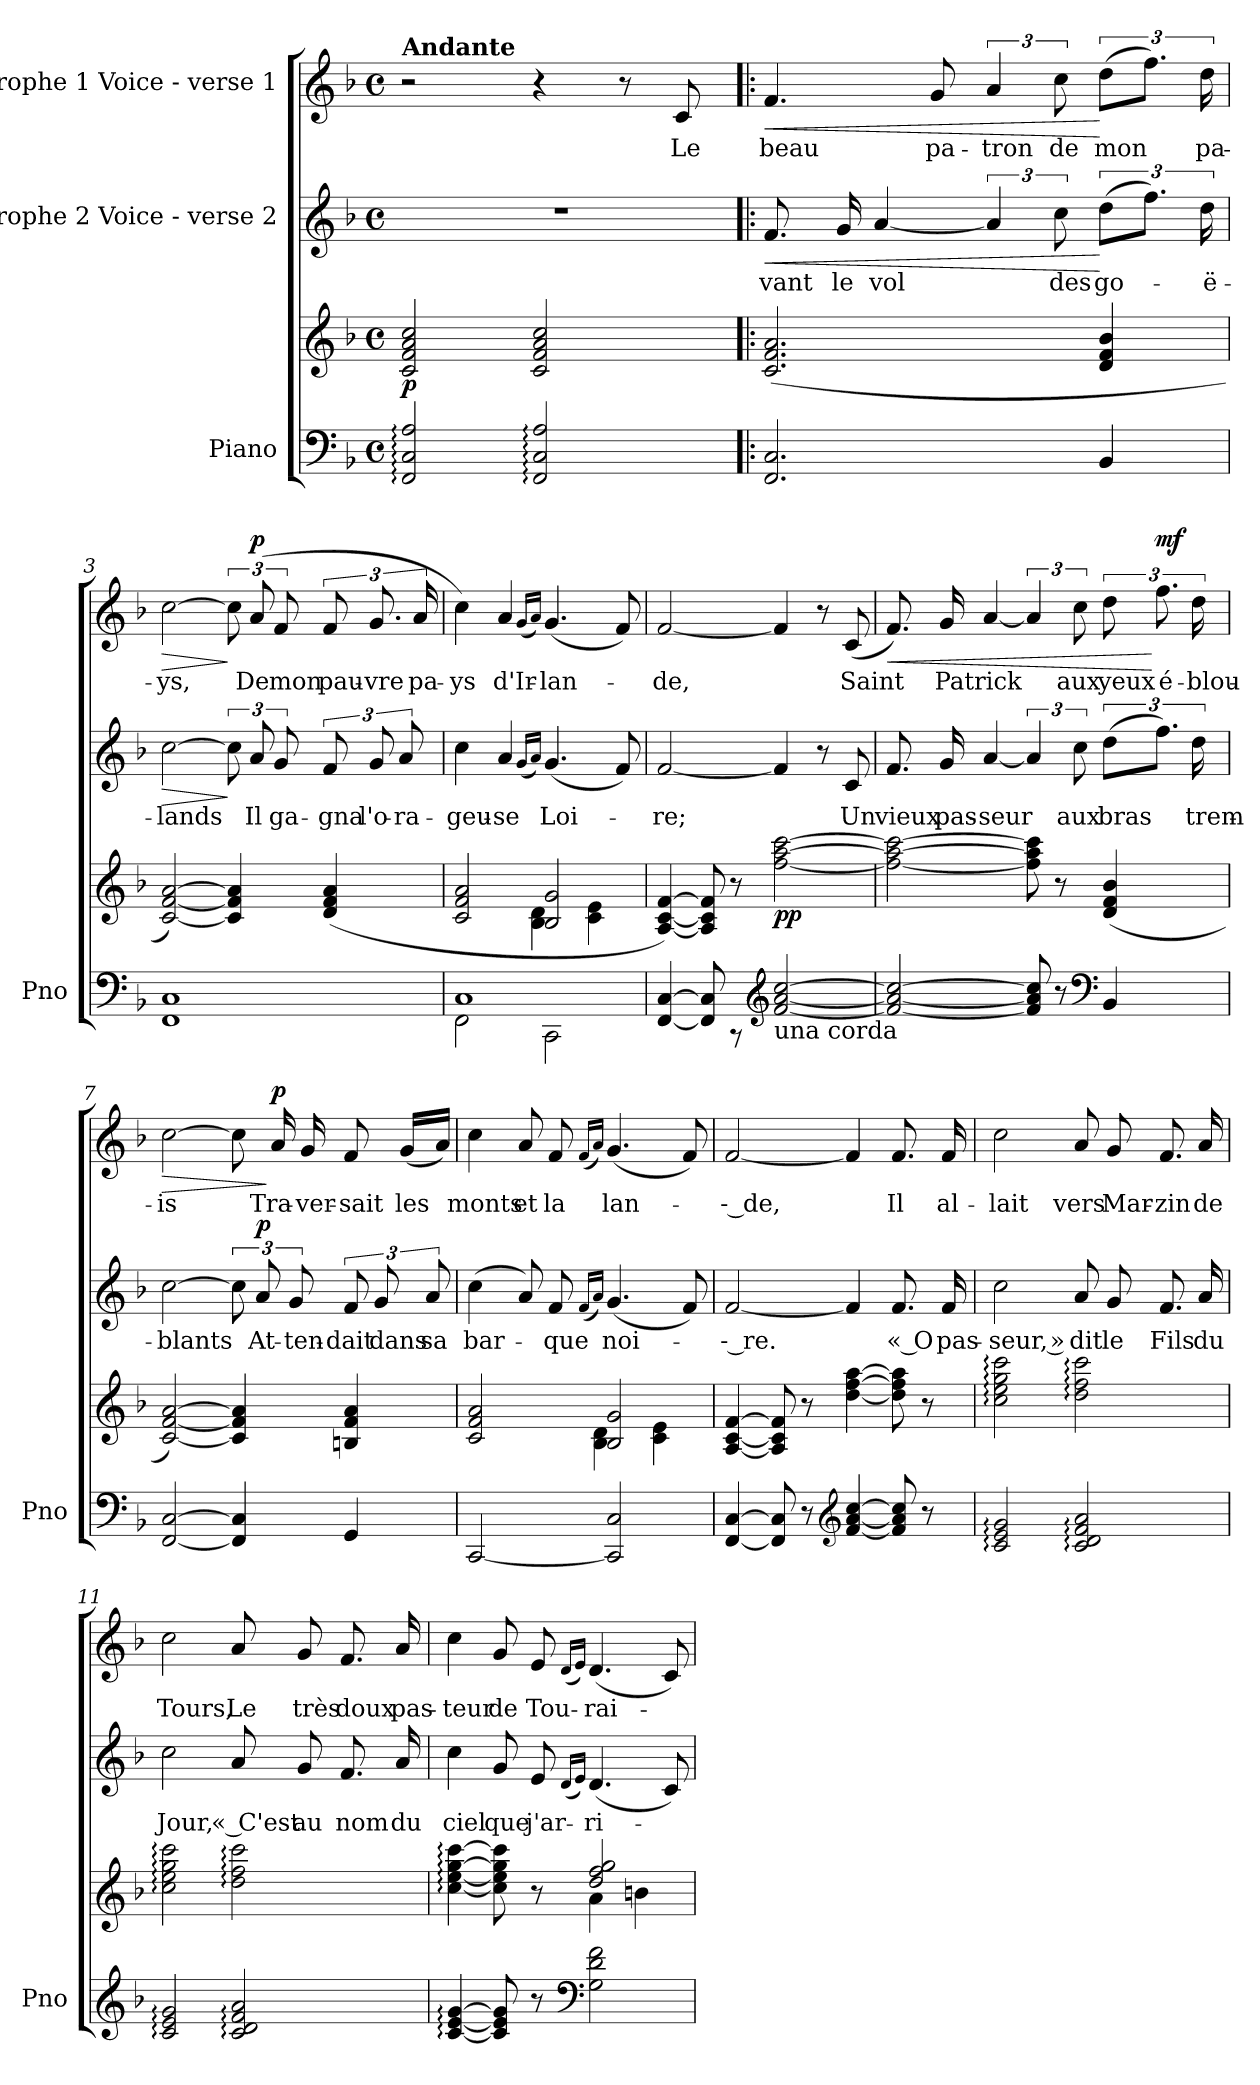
**kern	**kern	**dynam	**kern	**text	**dynam	**kern	**text	**dynam
*part3	*part3	*part3	*part2	*part2	*part2	*part1	*part1	*part1
*staff4	*staff3	*staff3/4	*staff2	*staff2	*staff2	*staff1	*staff1	*staff1
*I"Piano	*	*	*I"Strophe 2 Voice - verse 2	*	*	*I"Strophe 1 Voice - verse 1	*	*
*I'Pno	*	*	*	*	*	*	*	*
*clefF4	*clefG2	*	*clefG2	*	*	*clefG2	*	*
*k[b-]	*k[b-]	*	*k[b-]	*	*	*k[b-]	*	*
*M4/4	*M4/4	*	*M4/4	*	*	*M4/4	*	*
*met(c)	*met(c)	*	*met(c)	*	*	*met(c)	*	*
=1	=1	=1	=1	=1	=1	=1	=1	=1
!	!	!	!	!	!	!LO:TX:a:B:t=Andante	!	!
!	!	!LO:DY:b	!	!	!	!	!	!
2FF/: 2C/: 2A/:	2c/ 2f/ 2a/ 2cc/	p	1r	.	.	2r	.	.
2FF/: 2C/: 2A/:	2c/ 2f/ 2a/ 2cc/	.	.	.	.	4r	.	.
.	.	.	.	.	.	8r	.	.
!	!	!	!	!	!	!	!LO:LY:b	!
.	.	.	.	.	.	8c/	Le	.
=2!|:	=2!|:	=2!|:	=2!|:	=2!|:	=2!|:	=2!|:	=2!|:	=2!|:
!	!	!	!	!LO:LY:b	!LO:HP:b	!	!LO:LY:b	!LO:HP:b
2.FF/ 2.C/	(>2.c/ 2.f/ 2.a/	.	8.f/	- vant	<	4.f/	beau	<
!	!	!	!	!LO:LY:b	!	!	!	!
.	.	.	16g/	le	.	.	.	.
!	!	!	!	!LO:LY:b	!	!	!	!
.	.	.	[4a/	vol	.	.	.	.
!	!	!	!	!	!	!	!LO:LY:b	!
.	.	.	.	.	.	8g/	pa-	.
!	!	!	!	!	!	!	!LO:LY:b	!
.	.	.	6a/]	.	.	6a/	-tron	.
!	!	!	!	!LO:LY:b	!	!	!LO:LY:b	!
.	.	.	12cc\	des	.	12cc\	de	.
!	!	!	!	!LO:LY:b	!	!	!LO:LY:b	!
4BB-/	4d/ 4f/ 4b-/	.	(>12dd\L	go-	[	(>12dd\L	mon	[
.	.	.	12.ff\J)	.	.	12.ff\J)	.	.
!	!	!	!	!LO:LY:b	!	!	!LO:LY:b	!
.	.	.	24dd\	-ë-	.	24dd\	pa-	.
=3	=3	=3	=3	=3	=3	=3	=3	=3
!	!	!	!	!LO:LY:b	!LO:HP:b	!	!LO:LY:b	!LO:HP:b
1FF 1C	[2c/ [2f/ [2a/)	.	[2cc\	-lands	>	[2cc\	-ys,	>
.	4c/] 4f/] 4a/]	.	12cc\]	.	]	12cc\]	.	]
!	!	!	!	!LO:LY:b	!	!	!LO:LY:b	!LO:DY:a
.	.	.	12a/	Il	.	(>12a/	De	p
!	!	!	!	!LO:LY:b	!	!	!LO:LY:b	!
.	.	.	12g/	ga-	.	12f/	mon	.
!	!	!	!	!LO:LY:b	!	!	!LO:LY:b	!
.	(>4d/ 4f/ 4a/	.	12f/	-gna	.	12f/	pau-	.
!	!	!	!	!LO:LY:b	!	!	!LO:LY:b	!
.	.	.	12g/	l'o-	.	12.g/	-vre	.
!	!	!	!	!LO:LY:b	!	!	!	!
.	.	.	12a/	-ra-	.	.	.	.
!	!	!	!	!	!	!	!LO:LY:b	!
.	.	.	.	.	.	24a/	pa-	.
=4	=4	=4	=4	=4	=4	=4	=4	=4
*^	*^	*	*	*	*	*	*	*
!	!	!	!	!	!	!LO:LY:b	!	!	!LO:LY:b	!
1C	2FF\	2c/ 2f/ 2a/	2reyy	.	4cc\	-geu-	.	4cc\)	-ys	.
!	!	!	!	!	!	!LO:LY:b	!	!	!LO:LY:b	!
.	.	.	.	.	4a/	-se	.	4a/	d'Ir-	.
.	.	.	.	.	(<16qg/LL	.	.	(<16qg/LL	.	.
.	.	.	.	.	16qa/JJ)	.	.	16qa/JJ)	.	.
!	!	!	!	!	!	!LO:LY:b	!	!	!LO:LY:b	!
.	2CC\	2B-/ 2g/	4B-\ 4d\	.	(<4.g/	Loi-	.	(<4.g/	-lan-	.
.	.	.	4c\ 4e\	.	.	.	.	.	.	.
.	.	.	.	.	8f/)	.	.	8f/)	.	.
!!LO:LB:g=z
=5	=5	=5	=5	=5	=5	=5	=5	=5	=5	=5
!	!	!	!	!	!	!LO:LY:b	!	!	!LO:LY:b	!
2ryy	[4FF/ [4C/	[4A/ [4c/ [4f/)	2ryy	.	[2f/	-re;	.	[2f/	-de,	.
.	8FF/] 8C/]	8A/] 8c/] 8f/]	.	.	.	.	.	.	.	.
.	8rCC	8r	.	.	.	.	.	.	.	.
*clefG2	*	*	*	*	*	*	*	*	*	*
!LO:TX:b:t=una corda	!	!	!	!	!	!	!	!	!	!
!	!	!	!	!LO:DY:b	!	!	!	!	!	!
[2f/ [2a/ [2cc/	2rcyy	2ryy	[2ff\ [2aa\ [2ccc\	pp	4f/]	.	.	4f/]	.	.
.	.	.	.	.	8r	.	.	8r	.	.
!	!	!	!	!	!	!LO:LY:b	!	!	!LO:LY:b	!
.	.	.	.	.	8c/	Un	.	(<8c/	Saint	.
*v	*v	*	*	*	*	*	*	*	*	*
*	*v	*v	*	*	*	*	*	*	*
=6	=6	=6	=6	=6	=6	=6	=6	=6
!	!	!	!	!LO:LY:b	!	!	!	!LO:HP:b
2f/_ 2a/_ 2cc/_	2ff\_ 2aa\_ 2ccc\_	.	8.f/	vieux	.	8.f/)	.	<
!	!	!	!	!LO:LY:b	!	!	!LO:LY:b	!
.	.	.	16g/	pas-	.	16g/	Patrick	.
!	!	!	!	!LO:LY:b	!	!	!	!
.	.	.	[4a/	-seur	.	[4a/	.	.
8f/] 8a/] 8cc/]	8ff\] 8aa\] 8ccc\]	.	6a/]	.	.	6a/]	.	.
8r	8r	.	.	.	.	.	.	.
!	!	!	!	!LO:LY:b	!	!	!LO:LY:b	!
.	.	.	12cc\	aux	.	12cc\	aux	.
*clefF4	*	*	*	*	*	*	*	*
!	!	!	!	!LO:LY:b	!	!	!LO:LY:b	!
4BB-/	(>4d/ 4f/ 4b-/	.	(>12dd\L	bras	.	12dd\	yeux	.
!	!	!	!	!	!	!	!LO:LY:b	!LO:DY:n=1:a
.	.	.	12.ff\J)	.	.	12.ff\	é-	[ mf
!	!	!	!	!LO:LY:b	!	!	!LO:LY:b	!
.	.	.	24dd\	trem-	.	24dd\	-blou-	.
=7	=7	=7	=7	=7	=7	=7	=7	=7
!	!	!	!	!LO:LY:b	!	!	!LO:LY:b	!LO:HP:b
[2FF/ [2C/	[2c/ [2f/ [2a/)	.	[2cc\	-blants	.	[2cc\	-is	>
4FF/] 4C/]	4c/] 4f/] 4a/]	.	12cc\]	.	.	8cc\]	.	.
!	!	!	!	!LO:LY:b	!LO:DY:a	!	!	!
.	.	.	12a/	At-	p	.	.	.
!	!	!	!	!	!	!	!LO:LY:b	!LO:DY:n=1:a
.	.	.	.	.	.	16a/	Tra-	] p
!	!	!	!	!LO:LY:b	!	!	!	!
.	.	.	12g/	-ten-	.	.	.	.
!	!	!	!	!	!	!	!LO:LY:b	!
.	.	.	.	.	.	16g/	-ver-	.
!	!	!	!	!LO:LY:b	!	!	!LO:LY:b	!
4GG/	4Bn/ 4f/ 4a/	.	12f/	-dait	.	8f/	-sait	.
!	!	!	!	!LO:LY:b	!	!	!	!
.	.	.	12g/	dans	.	.	.	.
!	!	!	!	!	!	!	!LO:LY:b	!
.	.	.	.	.	.	(<16g/LL	les	.
!	!	!	!	!LO:LY:b	!	!	!	!
.	.	.	12a/	sa	.	.	.	.
.	.	.	.	.	.	16a/JJ)	.	.
=8	=8	=8	=8	=8	=8	=8	=8	=8
*	*^	*	*	*	*	*	*	*
!	!	!	!	!	!LO:LY:b	!	!	!LO:LY:b	!
[2CC/	2c/ 2f/ 2a/	2rAyy	.	(>4cc\	bar-	.	4cc\	monts	.
!	!	!	!	!	!	!	!	!LO:LY:b	!
.	.	.	.	8a/)	.	.	8a/	et	.
!	!	!	!	!	!LO:LY:b	!	!	!LO:LY:b	!
.	.	.	.	8f/	-que	.	8f/	la	.
.	.	.	.	(<16qf/LL	.	.	(<16qf/LL	.	.
.	.	.	.	16qa/JJ)	.	.	16qa/JJ)	.	.
!	!	!	!	!	!LO:LY:b	!	!	!LO:LY:b	!
2CC/] 2C/	2B-/ 2g/	4B-\ 4d\	.	(<4.g/	noi-	.	(<4.g/	lan-	.
.	.	4c\ 4e\	.	.	.	.	.	.	.
.	.	.	.	8f/)	.	.	8f/)	.	.
*	*v	*v	*	*	*	*	*	*	*
!!LO:PB:g=z
=9	=9	=9	=9	=9	=9	=9	=9	=9
!	!	!	!	!LO:LY:b	!	!	!LO:LY:b	!
[4FF/ [4C/	[4A/ [4c/ [4f/	.	[2f/	-- re.	.	[2f/	-- de,	.
8FF/] 8C/]	8A/] 8c/] 8f/]	.	.	.	.	.	.	.
8r	8r	.	.	.	.	.	.	.
*clefG2	*	*	*	*	*	*	*	*
[4f/ [4a/ [4cc/	[4dd\ [4ff\ [4aa\	.	4f/]	.	.	4f/]	.	.
!	!	!	!	!LO:LY:b	!LO:DY:a	!	!LO:LY:b	!
!	!	!	!	!	!LO:DY:n=1:a	!	!	!LO:DY:a
!	!	!	!	!	!	!	!	!LO:DY:n=1:a
8f/] 8a/] 8cc/]	8dd\] 8ff\] 8aa\]	.	8.f/	« O	other-dynamics f	8.f/	Il	other-dynamics f
8r	8r	.	.	.	.	.	.	.
!	!	!	!	!LO:LY:b	!	!	!LO:LY:b	!
.	.	.	16f/	pas-	.	16f/	al-	.
=10	=10	=10	=10	=10	=10	=10	=10	=10
!	!	!	!	!LO:LY:b	!	!	!LO:LY:b	!
2c/: 2e/: 2g/:	2cc\: 2ee\: 2gg\: 2ccc\:	.	2cc\	-seur, »	.	2cc\	-lait	.
!	!	!LO:DY:b	!	!LO:LY:b	!	!	!LO:LY:b	!
!	!	!LO:DY:n=1:b	!	!	!	!	!	!
2c/: 2d/: 2f/: 2a/:	2dd\: 2ff\: 2ccc\:	other-dynamics f	8a/	dit	.	8a/	vers	.
!	!	!	!	!LO:LY:b	!	!	!LO:LY:b	!
.	.	.	8g/	le	.	8g/	Mar-	.
!	!	!	!	!LO:LY:b	!	!	!LO:LY:b	!
.	.	.	8.f/	Fils	.	8.f/	-zin	.
!	!	!	!	!LO:LY:b	!	!	!LO:LY:b	!
.	.	.	16a/	du	.	16a/	de	.
=11	=11	=11	=11	=11	=11	=11	=11	=11
!	!	!	!	!LO:LY:b	!	!	!LO:LY:b	!
2c/: 2e/: 2g/:	2cc\: 2ee\: 2gg\: 2ccc\:	.	2cc\	Jour,	.	2cc\	Tours,	.
!	!	!	!	!LO:LY:b	!	!	!LO:LY:b	!
2c/: 2d/: 2f/: 2a/:	2dd\: 2ff\: 2ccc\:	.	8a/	« C'est	.	8a/	Le	.
!	!	!	!	!LO:LY:b	!	!	!LO:LY:b	!
.	.	.	8g/	au	.	8g/	très	.
!	!	!	!	!LO:LY:b	!	!	!LO:LY:b	!
.	.	.	8.f/	nom	.	8.f/	doux	.
!	!	!	!	!LO:LY:b	!	!	!LO:LY:b	!
.	.	.	16a/	du	.	16a/	pas-	.
=12	=12	=12	=12	=12	=12	=12	=12	=12
*	*^	*	*	*	*	*	*	*
!	!	!	!	!	!LO:LY:b	!	!	!LO:LY:b	!
[4c/: [4e/: [4g/:	[4cc\: [4ee\: [4gg\: [4ccc\:	2ryy	.	4cc\	ciel	.	4cc\	-teur	.
!	!	!	!	!	!LO:LY:b	!	!	!LO:LY:b	!
8c/] 8e/] 8g/]	8cc\] 8ee\] 8gg\] 8ccc\]	.	.	8g/	que	.	8g/	de	.
!	!	!	!	!	!LO:LY:b	!	!	!LO:LY:b	!
8r	8r	.	.	8e/	j'ar-	.	8e/	Tou-	.
*clefF4	*	*	*	*	*	*	*	*	*
.	.	.	.	(<16qd/LL	.	.	(<16qd/LL	.	.
.	.	.	.	16qe/JJ)	.	.	16qe/JJ)	.	.
!	!	!	!	!	!LO:LY:b	!	!	!LO:LY:b	!
2G\ 2d\ 2f\	2dd/ 2ff/ 2gg/	4a\	.	(<4.d/	-ri-	.	(<4.d/	-rai-	.
.	.	4bn\	.	.	.	.	.	.	.
.	.	.	.	8c/)	.	.	8c/)	.	.
*	*v	*v	*	*	*	*	*	*	*
=	=	=	=	=	=	=	=	=
*-	*-	*-	*-	*-	*-	*-	*-	*-
